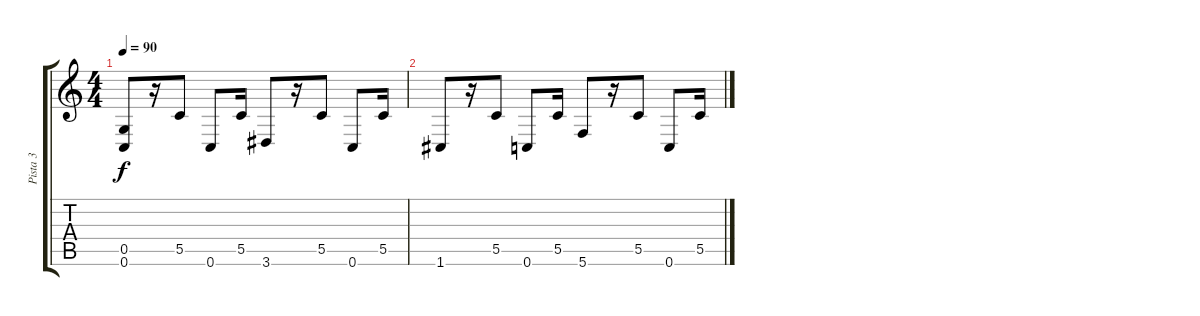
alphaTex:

\track ("Pista 3" "Pista 3") {instrument overdrivenguitar}
\staff {score tabs}
\tuning (D4 A3 F3 C3 G2 C2) {hide}
\ts (4 4)
\tempo 90
\clef g2
\ks c
(0.5 0.6).8{dy f} r.16 5.5.8 0.6.8 5.5.16 3.6.8 r.16 5.5.8 0.6.8 5.5.16 |
1.6.8 r.16 5.5.8 0.6.8 5.5.16 5.6.8 r.16 5.5.8 0.6.8 5.5.16
